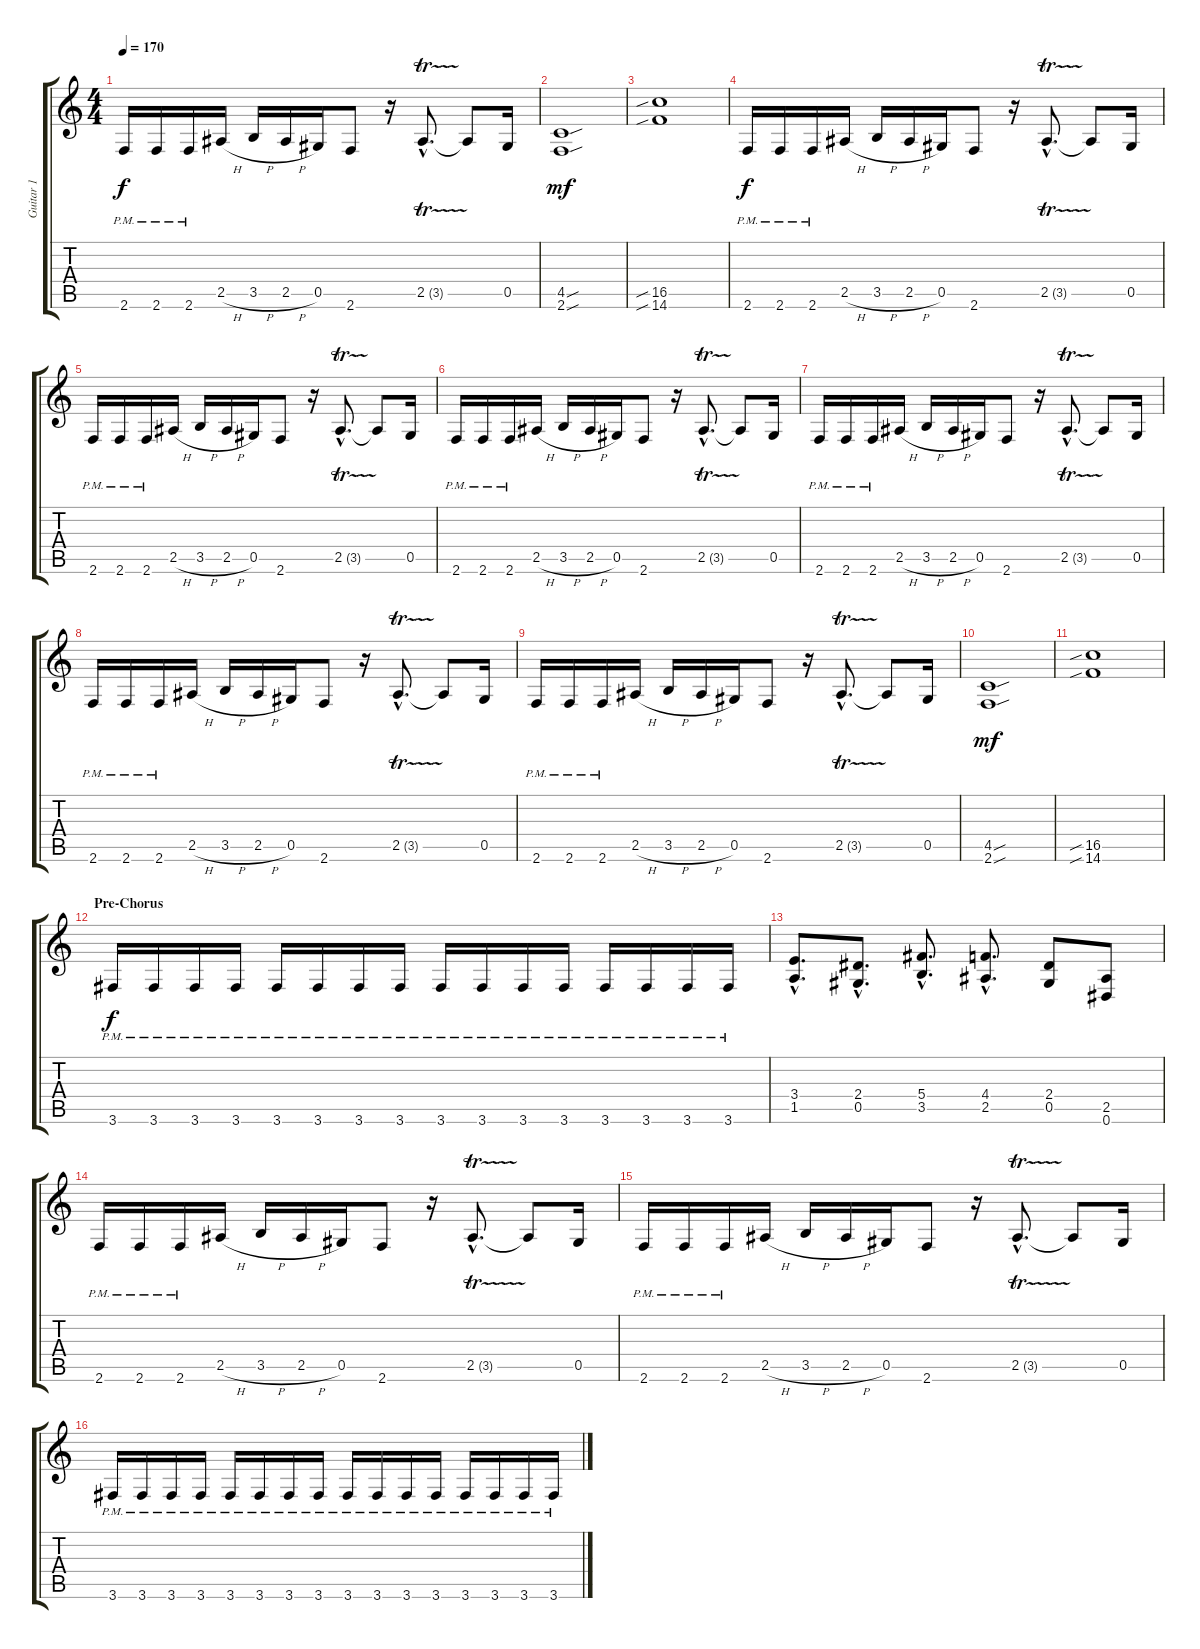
\track ("Guitar 1" "Guitar 1") {instrument distortionguitar}
\staff {score tabs}
\tuning (Eb4 Bb3 Gb3 Db3 Ab2 Eb2) {hide}
\ts (4 4)
\tempo 170
\clef g2
\ks c
2.6{pm}.16{dy f} 2.6{pm}.16 2.6{pm}.16 2.5{h}.16 3.5{h}.16 2.5{h}.16 0.5.16 2.6.8 r.16 2.5{tr (3 16) hac}.8{d} 2.5{t}.8 0.5.16 |
(4.5{sou} 2.6{sou}).1{dy mf} |
(16.5{sib} 14.6{sib}).1 |
2.6{pm}.16{dy f} 2.6{pm}.16 2.6{pm}.16 2.5{h}.16 3.5{h}.16 2.5{h}.16 0.5.16 2.6.8 r.16 2.5{tr (3 16) hac}.8{d} 2.5{t}.8 0.5.16 |
2.6{pm}.16 2.6{pm}.16 2.6{pm}.16 2.5{h}.16 3.5{h}.16 2.5{h}.16 0.5.16 2.6.8 r.16 2.5{tr (3 16) hac}.8{d} 2.5{t}.8 0.5.16 |
2.6{pm}.16 2.6{pm}.16 2.6{pm}.16 2.5{h}.16 3.5{h}.16 2.5{h}.16 0.5.16 2.6.8 r.16 2.5{tr (3 16) hac}.8{d} 2.5{t}.8 0.5.16 |
2.6{pm}.16 2.6{pm}.16 2.6{pm}.16 2.5{h}.16 3.5{h}.16 2.5{h}.16 0.5.16 2.6.8 r.16 2.5{tr (3 16) hac}.8{d} 2.5{t}.8 0.5.16 |
2.6{pm}.16 2.6{pm}.16 2.6{pm}.16 2.5{h}.16 3.5{h}.16 2.5{h}.16 0.5.16 2.6.8 r.16 2.5{tr (3 16) hac}.8{d} 2.5{t}.8 0.5.16 |
2.6{pm}.16 2.6{pm}.16 2.6{pm}.16 2.5{h}.16 3.5{h}.16 2.5{h}.16 0.5.16 2.6.8 r.16 2.5{tr (3 16) hac}.8{d} 2.5{t}.8 0.5.16 |
(4.5{sou} 2.6{sou}).1{dy mf} |
(16.5{sib} 14.6{sib}).1 |
\section ("" "Pre-Chorus")
3.6{pm}.16{dy f} 3.6{pm}.16 3.6{pm}.16 3.6{pm}.16 3.6{pm}.16 3.6{pm}.16 3.6{pm}.16 3.6{pm}.16 3.6{pm}.16 3.6{pm}.16 3.6{pm}.16 3.6{pm}.16 3.6{pm}.16 3.6{pm}.16 3.6{pm}.16 3.6{pm}.16 |
(3.4{hac} 1.5{hac}).8{d} (2.4{hac} 0.5{hac}).8{d} (5.4{hac} 3.5{hac}).8{d} (4.4{hac} 2.5{hac}).8{d} (2.4 0.5).8 (2.5 0.6).8 |
2.6{pm}.16 2.6{pm}.16 2.6{pm}.16 2.5{h}.16 3.5{h}.16 2.5{h}.16 0.5.16 2.6.8 r.16 2.5{tr (3 16) hac}.8{d} 2.5{t}.8 0.5.16 |
2.6{pm}.16 2.6{pm}.16 2.6{pm}.16 2.5{h}.16 3.5{h}.16 2.5{h}.16 0.5.16 2.6.8 r.16 2.5{tr (3 16) hac}.8{d} 2.5{t}.8 0.5.16 |
3.6{pm}.16 3.6{pm}.16 3.6{pm}.16 3.6{pm}.16 3.6{pm}.16 3.6{pm}.16 3.6{pm}.16 3.6{pm}.16 3.6{pm}.16 3.6{pm}.16 3.6{pm}.16 3.6{pm}.16 3.6{pm}.16 3.6{pm}.16 3.6{pm}.16 3.6{pm}.16
